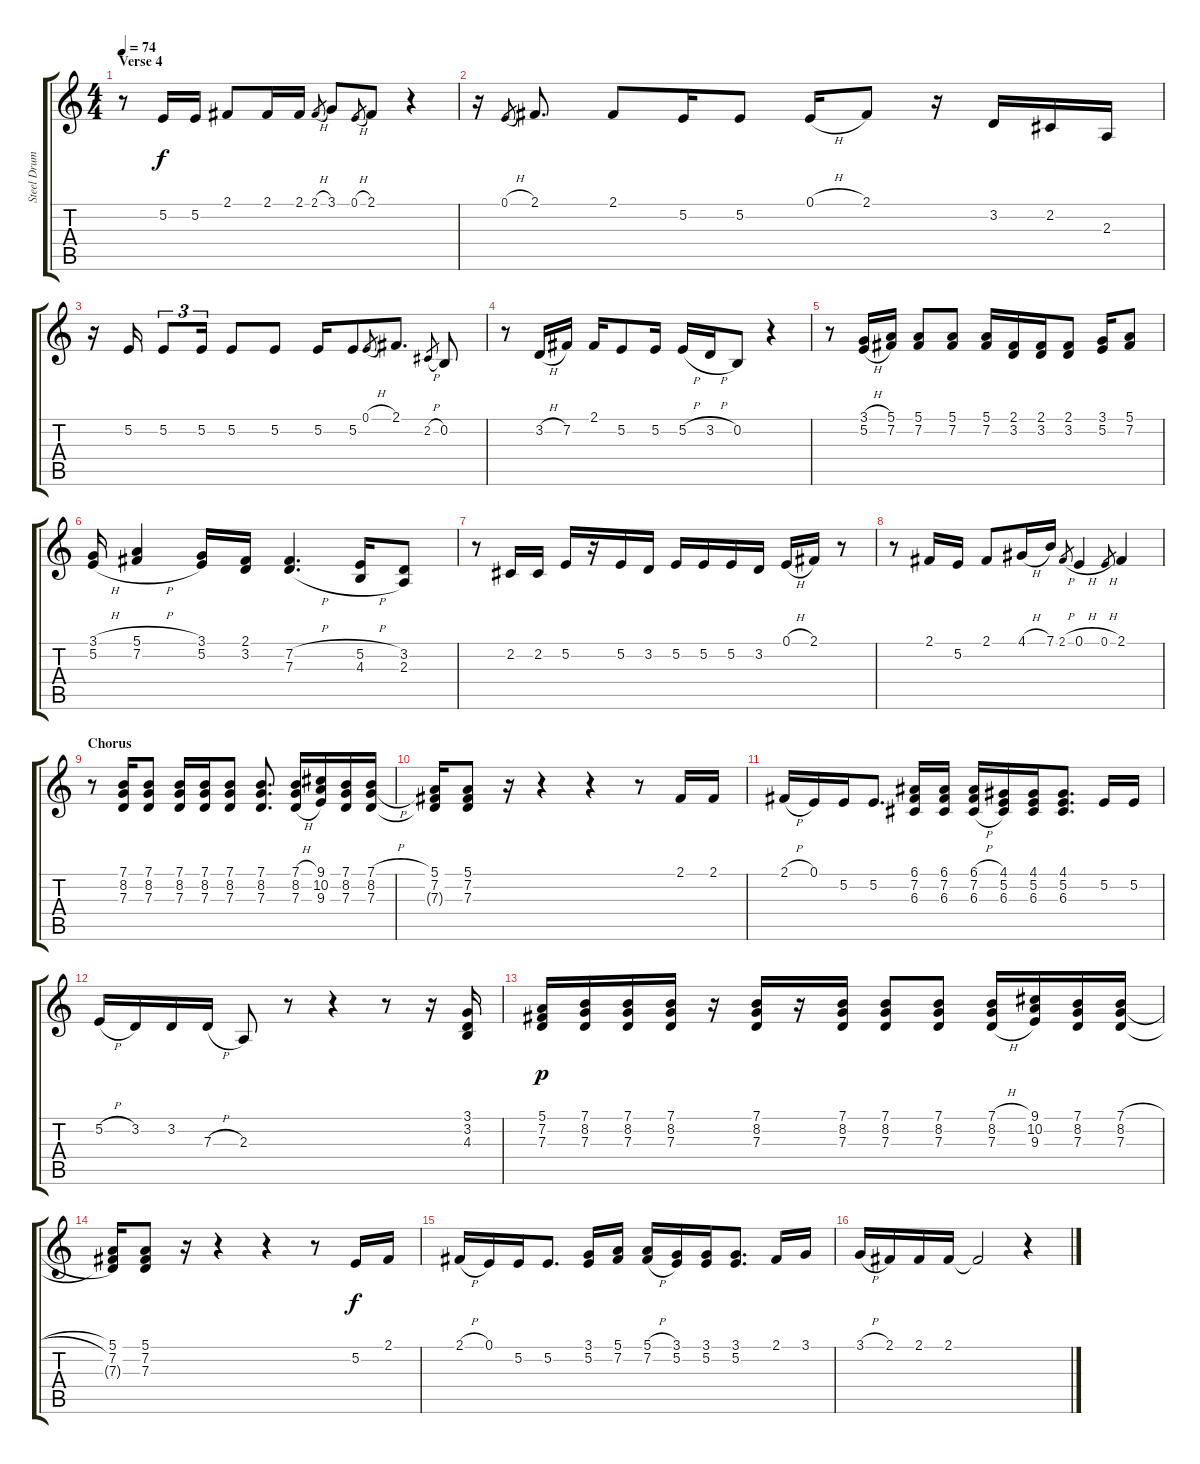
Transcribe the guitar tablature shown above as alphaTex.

\track ("Steel Drums" "Steel Drum") {instrument steeldrums}
\staff {score tabs}
\tuning (E4 B3 G3 D3 A2 E2) {hide}
\ts (4 4)
\section ("" "Verse 4")
\tempo 74
\clef g2
\ks c
r.8{dy f} 5.2.16 5.2.16 2.1.8 2.1.16 2.1.16 2.1{h}.8{gr} 3.1.8 0.1{h}.8{gr} 2.1.8 r.4 |
r.16 0.1{h}.8{gr} 2.1.8{d} 2.1.8 5.2.16 5.2.8 0.1{h}.16 2.1.8 r.16 3.2.16 2.2.16 2.3.16 |
r.16 5.2.16 5.2.8{tu (3 2)} 5.2.16{tu (3 2)} 5.2.8 5.2.8 5.2.16 5.2.8 0.1{h}.8{gr} 2.1.8{d} 2.2{h}.8{gr} 0.2.8 |
r.8 3.2{h}.16 7.2.16 2.1.16 5.2.8 5.2.16 5.2{h}.16 3.2{h}.16 0.2.8 r.4 |
r.8 (3.1{h} 5.2{h}).16 (5.1 7.2).16 (5.1 7.2).8 (5.1 7.2).8 (5.1 7.2).16 (2.1 3.2).16 (2.1 3.2).16 (2.1 3.2).8 (3.1 5.2).16 (5.1 7.2).8 |
(3.1{h} 5.2{h}).16 (5.1{h} 7.2{h}).4 (3.1 5.2).16 (2.1 3.2).16 (7.2{h} 7.3{h}).4{d} (5.2{h} 4.3{h}).16 (3.2 2.3).8 |
r.8 2.2.16 2.2.16 5.2.16 r.16 5.2.16 3.2.16 5.2.16 5.2.16 5.2.16 3.2.16 0.1{h}.16 2.1.16 r.8 |
r.8 2.1.16 5.2.16 2.1.8 4.1{h}.16 7.1.16 2.1{h}.8{gr} 0.1{h}.4 0.1{h}.8{gr} 2.1.4 |
\section ("" "Chorus")
r.8 (7.1 8.2 7.3).16 (7.1 8.2 7.3).8 (7.1 8.2 7.3).16 (7.1 8.2 7.3).16 (7.1 8.2 7.3).8 (7.1 8.2 7.3).8{d} (7.1{h} 8.2{h} 7.3{h}).16 (9.1 10.2 9.3).16 (7.1 8.2 7.3).16 (7.1{h} 8.2{h} 7.3).16 |
(5.1 7.2 7.3{t}).16 (5.1 7.2 7.3).8 r.16 r.4 r.4 r.8 2.1.16 2.1.16 |
2.1{h}.16 0.1.16 5.2.16 5.2.8{d} (6.1 7.2 6.3).16 (6.1 7.2 6.3).16 (6.1{h} 7.2{h} 6.3{h}).16 (4.1 5.2 6.3).16 (4.1 5.2 6.3).16 (4.1 5.2 6.3).8{d} 5.2.16 5.2.16 |
5.2{h}.16 3.2.16 3.2.16 7.3{h}.16 2.3.8 r.8 r.4 r.8 r.16 (3.1 3.2 4.3).16 |
(5.1 7.2 7.3).16{dy p} (7.1 8.2 7.3).16 (7.1 8.2 7.3).16 (7.1 8.2 7.3).16 r.16 (7.1 8.2 7.3).16 r.16 (7.1 8.2 7.3).16 (7.1 8.2 7.3).8 (7.1 8.2 7.3).8 (7.1{h} 8.2{h} 7.3{h}).16 (9.1 10.2 9.3).16 (7.1 8.2 7.3).16 (7.1{h} 8.2{h} 7.3).16 |
(5.1 7.2 7.3{t}).16 (5.1 7.2 7.3).8 r.16 r.4 r.4 r.8 5.2.16{dy f} 2.1.16 |
2.1{h}.16 0.1.16 5.2.16 5.2.8{d} (3.1 5.2).16 (5.1 7.2).16 (5.1{h} 7.2{h}).16 (3.1 5.2).16 (3.1 5.2).16 (3.1 5.2).8{d} 2.1.16 3.1.16 |
3.1{h}.16 2.1.16 2.1.16 2.1.16 2.1{t}.2 r.4
